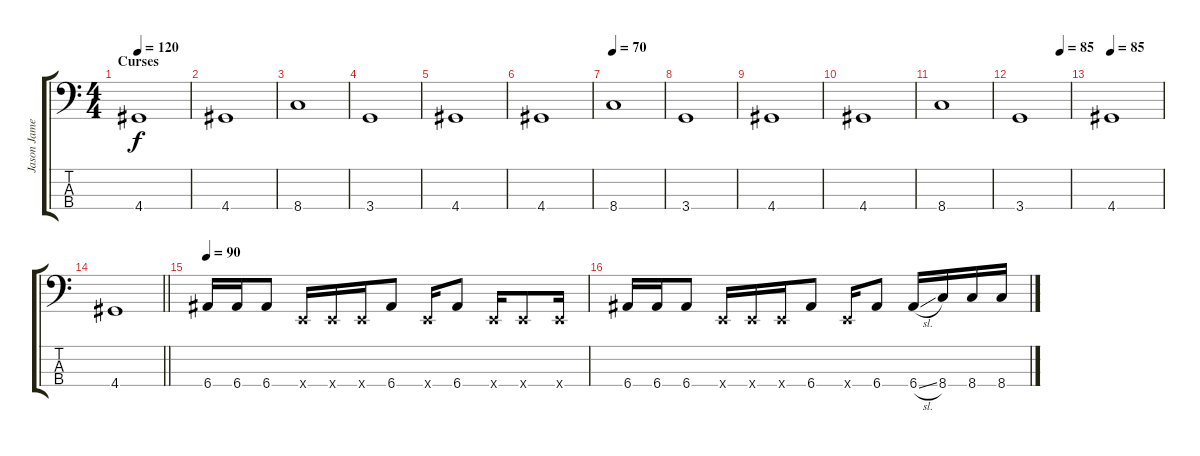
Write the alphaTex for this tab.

\track ("Jason James" "Jason Jame") {instrument electricbassfinger}
\staff {score tabs}
\tuning (G2 D2 A1 E1) {hide}
\ts (4 4)
\section ("" "Curses")
\tempo 120
\tempo 68
\tempo 120
\clef f4
\ks c
4.4.1{dy f volume 12 instrument electricbassfinger} |
4.4.1 |
8.4.1 |
3.4.1 |
4.4.1 |
4.4.1 |
\tempo 70
8.4.1 |
3.4.1 |
4.4.1 |
4.4.1 |
8.4.1 |
\tempo (85 0.8125)
3.4.1 |
\tempo 85
4.4.1 |
\barLineRight lightlight
4.4.1 |
\tempo 90
6.4.16 6.4.16 6.4.8 0.4{x}.16 0.4{x}.16 0.4{x}.16 6.4.8 0.4{x}.16 6.4.8 0.4{x}.16 0.4{x}.8 0.4{x}.16 |
6.4.16 6.4.16 6.4.8 0.4{x}.16 0.4{x}.16 0.4{x}.16 6.4.8 0.4{x}.16 6.4.8 6.4{sl}.16 8.4.16 8.4.16 8.4.16
